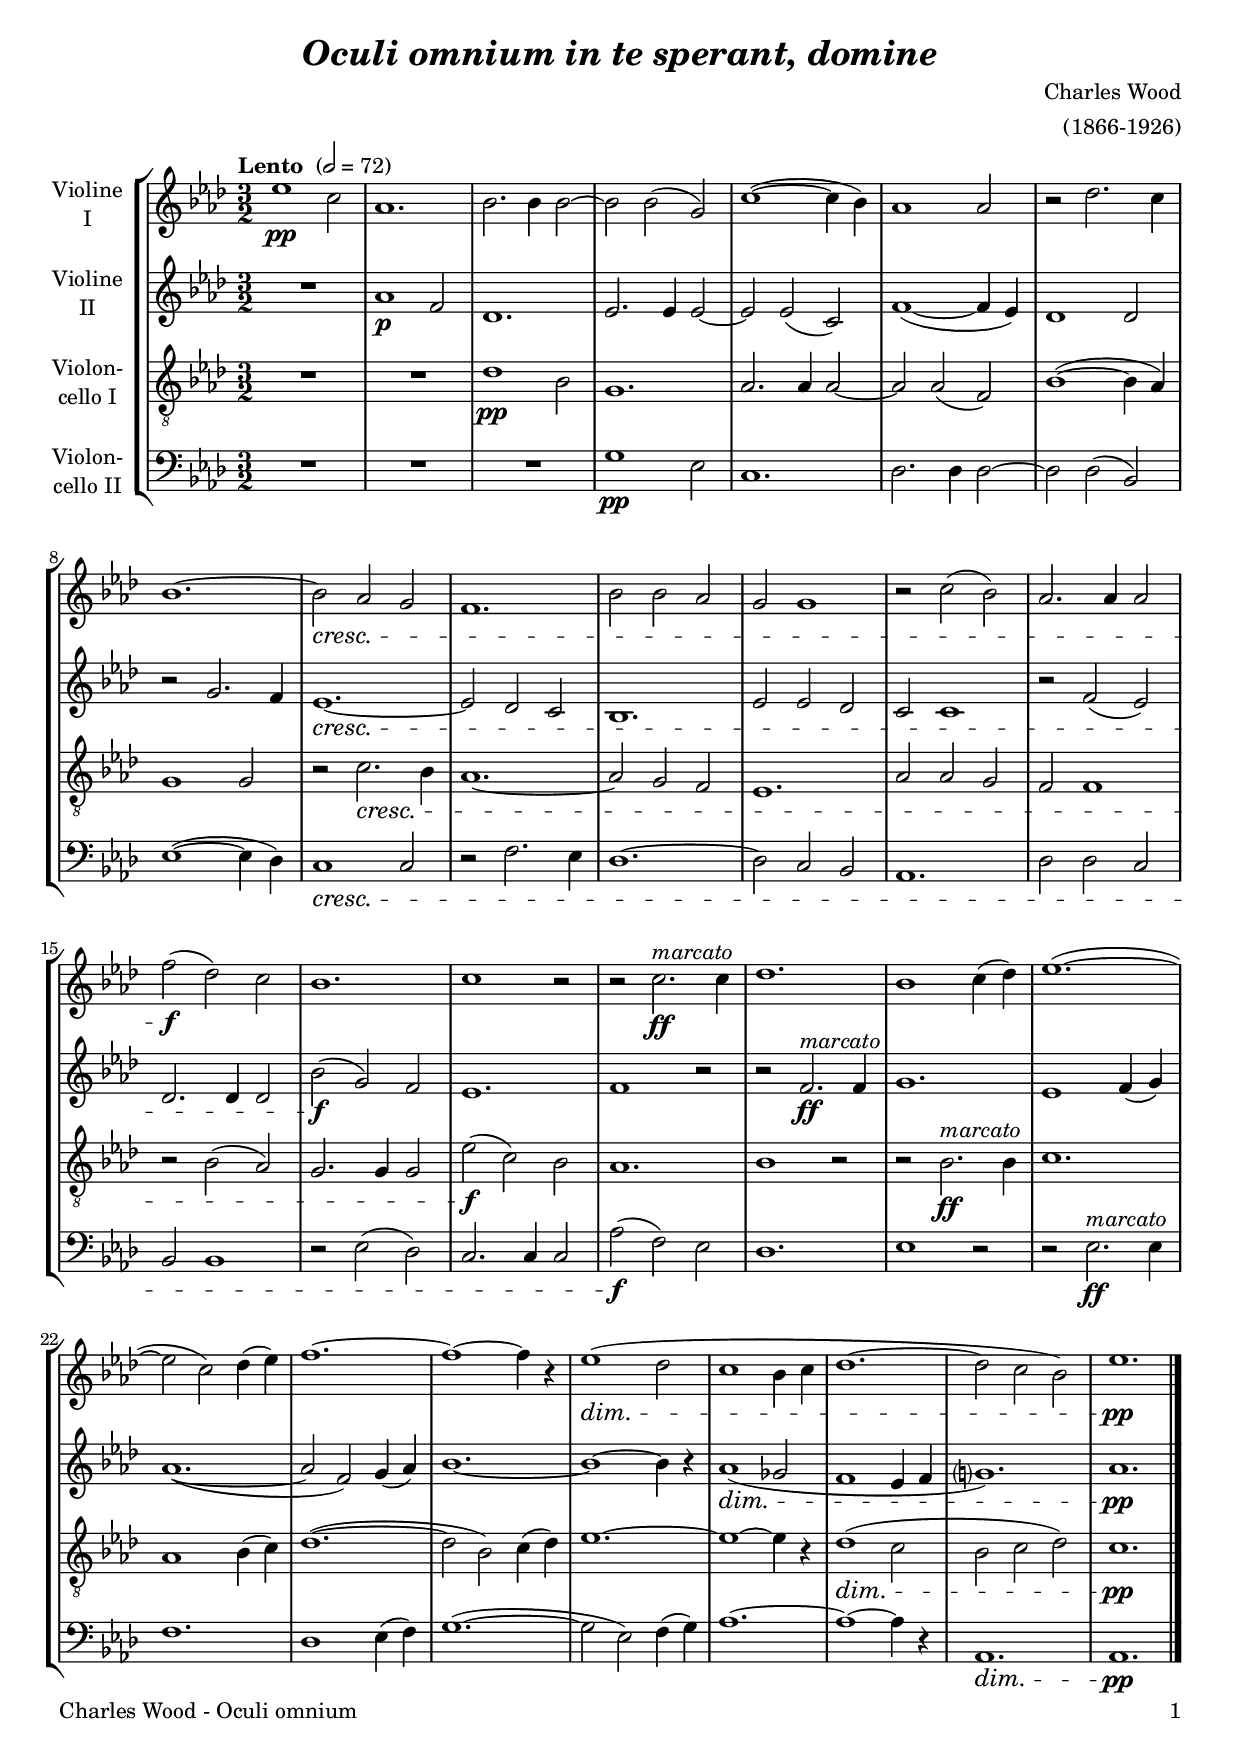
\version "2.24.1"
\include "deutsch.ly"

#(set-global-staff-size 19)

\header {
  title     = \markup \bold \italic "Oculi omnium in te sperant, domine"
  composer  = "Charles Wood"
  arranger  = "(1866-1926)"
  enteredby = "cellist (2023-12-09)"
%  piece     = ""
}

voiceconsts = {
  \key as \major
  \time 3/2
  \clef "treble"
%  \numericTimeSignature
  \compressEmptyMeasures
  % Set default beaming for all staves
%  \set Timing.beamExceptions = #'()
%  \set Timing.baseMoment     = #(ly:make-moment 1 4)
%  \set Timing.beatStructure  = #'(1 1 1)
  \tempo "Lento " 2=72
}

mist = "string ensemble 1"
mivl = "violin"
miba = "cello"
mipz = "pizzicato strings"

marc = \markup \italic "marcato"
rit  = \mark \markup \box \italic "rit."

va = \relative c'' {
  \voiceconsts

  es1\pp c2
  as1.
  b2. b4 b2~
  b b( g)
  c1(~ c4 b)
  as1 as2
  r des2. c4
  b1.~
  b2\cresc as g

  f1.
  b2 b as
  g g1
  r2 c( b)
  as2. as4 as2
  f'(\f des) c
  b1.
  c1 r2
  r c2.\ff^\marc c4

  des1.
  b1 c4( des)
  es1.(~
  es2 c) des4( es)
  f1.~
  f1~ f4 r
  es1(\dim des2
  c1 b4 c
  des1.~
  des2 c b)
  es1.\pp \bar "|."
}

vb = \relative c'' {
  \voiceconsts

  R1.
  as1\p f2
  des1.
  es2. es4 es2~
  es es( c)
  f1(~ f4 es)
  des1 des2
  r g2. f4
  es1.~\cresc

  es2 des c
  b1.
  es2 es des
  c c1
  r2 f( es)
  des2. des4 des2
  b'(\f g) f
  es1.
  f1 r2

  r f2.\ff^\marc f4
  g1.
  es1 f4( g)
  as1.(~
  as2 f) g4( as)
  b1.~
  b1~ b4 r
  as1(\dim ges2
  f1 es4 f
  g?1.)
  as\pp \bar "|."
}

vc = \relative c' {
  \voiceconsts
  \clef "treble_8"

  R1.*2
  des1\pp b2
  g1.
  as2. as4 as2~
  as as( f)
  b1(~ b4 as)
  g1 g2
  r c2.\cresc b4

  as1.~
  as2 g f
  es1.
  as2 as g
  f f1
  r2 b( as)
  g2. g4 g2
  es'(\f c) b
  as1.

  b1 r2
  r b2.\ff^\marc b4
  c1.
  as1 b4( c)
  des1.(~
  des2 b) c4( des)
  es1.~
  es1~ es4 r
  des1(\dim c2
  b c des)
  c1.\pp \bar "|."
}

\include "v4.ily"

music = \new StaffGroup <<
      \new Staff {
	\set Staff.midiInstrument = \mivl
	\set Staff.instrumentName = \markup \center-column { "Violine" "I" }
	\transpose as as { \va }
      }

      \new Staff {
	\set Staff.midiInstrument = \mivl
	\set Staff.instrumentName = \markup \center-column { "Violine" "II" }
	\transpose as as { \vb }
      }

      \new Staff {
	\set Staff.midiInstrument = \miba
	\set Staff.instrumentName = \markup \center-column { "Violon-" "cello I" }
	\transpose as as { \vc }
      }

      \new Staff {
	\set Staff.midiInstrument = \miba
	\set Staff.instrumentName = \markup \center-column { "Violon-" "cello II" }
	\transpose as as { \vd }
      }
>>

\book {
   \paper {
    print-page-number = ##t
    print-first-page-number = ##t
    ragged-last-bottom = ##f
    oddHeaderMarkup = \markup \null
    evenHeaderMarkup = \markup \null
    oddFooterMarkup = \markup {
      \fill-line {
        \if \should-print-page-number
        "Charles Wood - Oculi omnium" \fromproperty #'page:page-number-string
      }
    }
    evenFooterMarkup = \oddFooterMarkup
  } \score {
    \music
    \layout {}
  }

  \score {
    \unfoldRepeats \music

    \midi {
      \context {
        \Score
      }
    }
  }
}